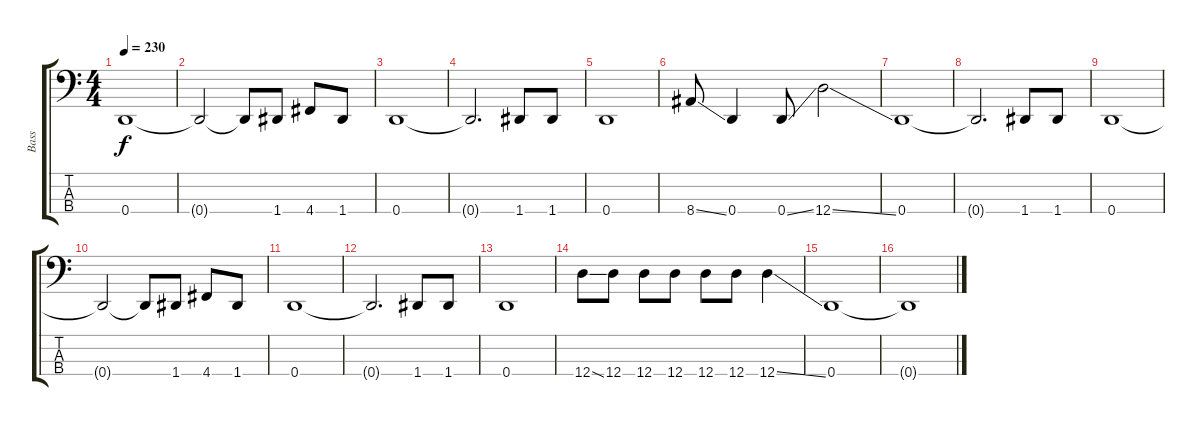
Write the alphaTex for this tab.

\track ("Bass" "Bass") {instrument electricbassfinger}
\staff {score tabs}
\tuning (G2 D2 A1 D1) {hide}
\ts (4 4)
\tempo 230
\clef f4
\ks c
0.4.1{dy f} |
0.4{t}.2 0.4{t}.8 1.4.8 4.4.8 1.4.8 |
0.4.1 |
0.4{t}.2{d} 1.4.8 1.4.8 |
0.4.1 |
8.4{ss}.8 0.4.4 0.4{ss}.8 12.4{ss}.2 |
0.4.1 |
0.4{t}.2{d} 1.4.8 1.4.8 |
0.4.1 |
0.4{t}.2 0.4{t}.8 1.4.8 4.4.8 1.4.8 |
0.4.1 |
0.4{t}.2{d} 1.4.8 1.4.8 |
0.4.1 |
12.4{ss}.8 12.4.8 12.4.8 12.4.8 12.4.8 12.4.8 12.4{ss}.4 |
0.4.1 |
0.4{t}.1
